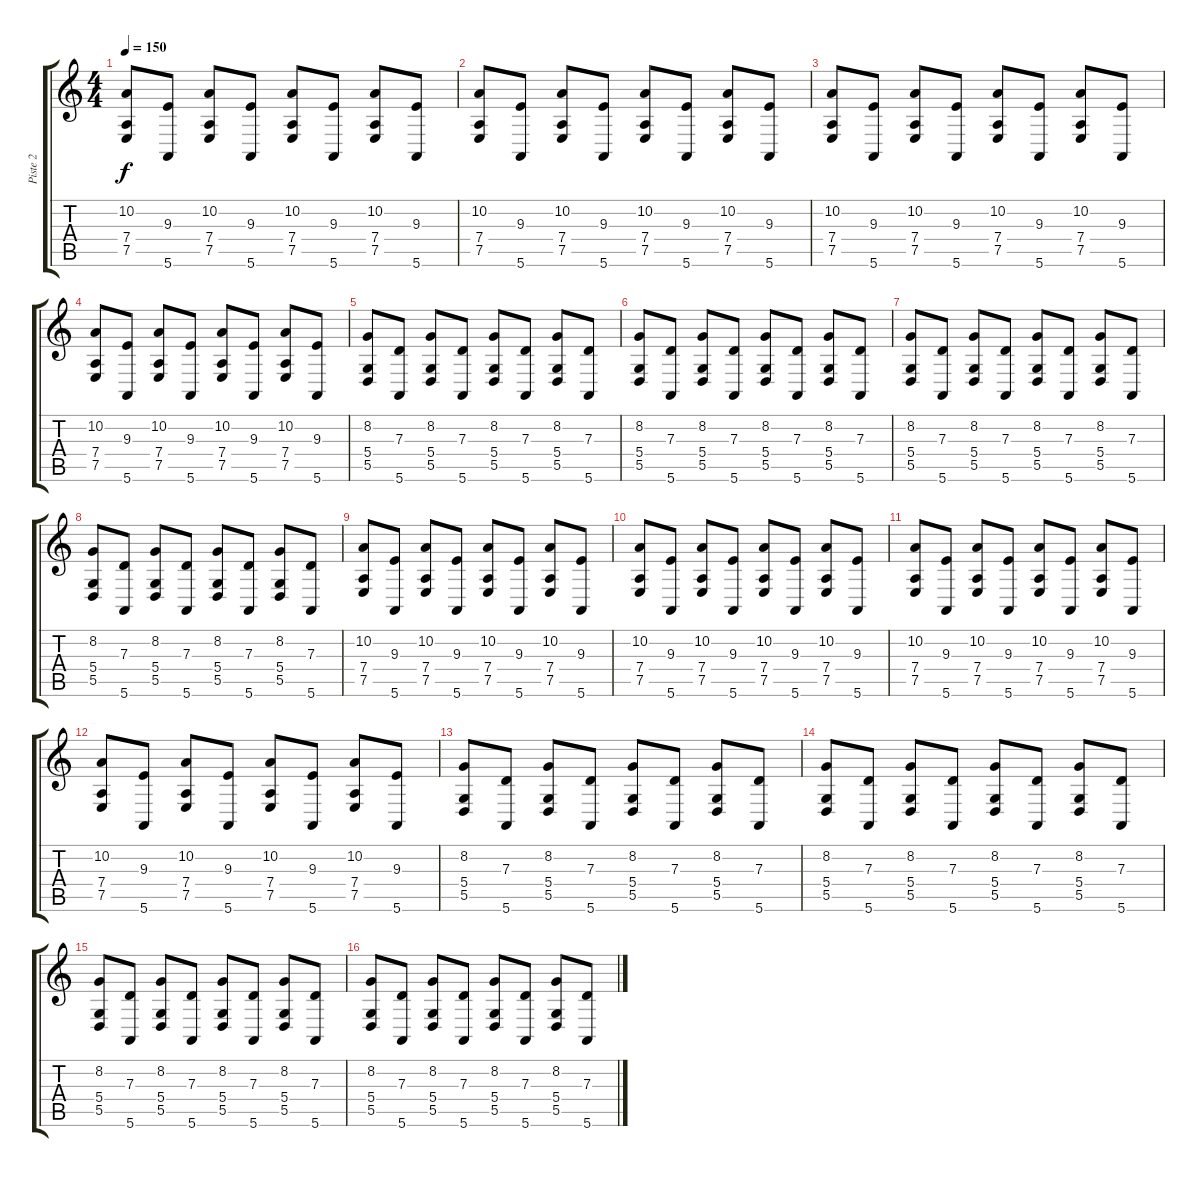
\track ("Piste 2" "Piste 2") {instrument drawbarorgan}
\staff {score tabs}
\tuning (E4 B3 G3 D3 A2 E2) {hide}
\ts (4 4)
\tempo 150
\clef g2
\ks c
(10.2 7.4 7.5).8{dy f} (9.3 5.6).8 (10.2 7.4 7.5).8 (9.3 5.6).8 (10.2 7.4 7.5).8 (9.3 5.6).8 (10.2 7.4 7.5).8 (9.3 5.6).8 |
(10.2 7.4 7.5).8 (9.3 5.6).8 (10.2 7.4 7.5).8 (9.3 5.6).8 (10.2 7.4 7.5).8 (9.3 5.6).8 (10.2 7.4 7.5).8 (9.3 5.6).8 |
(10.2 7.4 7.5).8 (9.3 5.6).8 (10.2 7.4 7.5).8 (9.3 5.6).8 (10.2 7.4 7.5).8 (9.3 5.6).8 (10.2 7.4 7.5).8 (9.3 5.6).8 |
(10.2 7.4 7.5).8 (9.3 5.6).8 (10.2 7.4 7.5).8 (9.3 5.6).8 (10.2 7.4 7.5).8 (9.3 5.6).8 (10.2 7.4 7.5).8 (9.3 5.6).8 |
(8.2 5.4 5.5).8 (7.3 5.6).8 (8.2 5.4 5.5).8 (7.3 5.6).8 (8.2 5.4 5.5).8 (7.3 5.6).8 (8.2 5.4 5.5).8 (7.3 5.6).8 |
(8.2 5.4 5.5).8 (7.3 5.6).8 (8.2 5.4 5.5).8 (7.3 5.6).8 (8.2 5.4 5.5).8 (7.3 5.6).8 (8.2 5.4 5.5).8 (7.3 5.6).8 |
(8.2 5.4 5.5).8 (7.3 5.6).8 (8.2 5.4 5.5).8 (7.3 5.6).8 (8.2 5.4 5.5).8 (7.3 5.6).8 (8.2 5.4 5.5).8 (7.3 5.6).8 |
(8.2 5.4 5.5).8 (7.3 5.6).8 (8.2 5.4 5.5).8 (7.3 5.6).8 (8.2 5.4 5.5).8 (7.3 5.6).8 (8.2 5.4 5.5).8 (7.3 5.6).8 |
(10.2 7.4 7.5).8{volume 6} (9.3 5.6).8 (10.2 7.4 7.5).8 (9.3 5.6).8 (10.2 7.4 7.5).8 (9.3 5.6).8 (10.2 7.4 7.5).8 (9.3 5.6).8 |
(10.2 7.4 7.5).8 (9.3 5.6).8 (10.2 7.4 7.5).8 (9.3 5.6).8 (10.2 7.4 7.5).8 (9.3 5.6).8 (10.2 7.4 7.5).8 (9.3 5.6).8 |
(10.2 7.4 7.5).8 (9.3 5.6).8 (10.2 7.4 7.5).8 (9.3 5.6).8 (10.2 7.4 7.5).8 (9.3 5.6).8 (10.2 7.4 7.5).8 (9.3 5.6).8 |
(10.2 7.4 7.5).8 (9.3 5.6).8 (10.2 7.4 7.5).8 (9.3 5.6).8 (10.2 7.4 7.5).8 (9.3 5.6).8 (10.2 7.4 7.5).8 (9.3 5.6).8 |
(8.2 5.4 5.5).8{volume 0} (7.3 5.6).8 (8.2 5.4 5.5).8 (7.3 5.6).8 (8.2 5.4 5.5).8 (7.3 5.6).8 (8.2 5.4 5.5).8 (7.3 5.6).8 |
(8.2 5.4 5.5).8 (7.3 5.6).8 (8.2 5.4 5.5).8 (7.3 5.6).8 (8.2 5.4 5.5).8 (7.3 5.6).8 (8.2 5.4 5.5).8 (7.3 5.6).8 |
(8.2 5.4 5.5).8 (7.3 5.6).8 (8.2 5.4 5.5).8 (7.3 5.6).8 (8.2 5.4 5.5).8 (7.3 5.6).8 (8.2 5.4 5.5).8 (7.3 5.6).8 |
(8.2 5.4 5.5).8 (7.3 5.6).8 (8.2 5.4 5.5).8 (7.3 5.6).8 (8.2 5.4 5.5).8 (7.3 5.6).8 (8.2 5.4 5.5).8 (7.3 5.6).8
